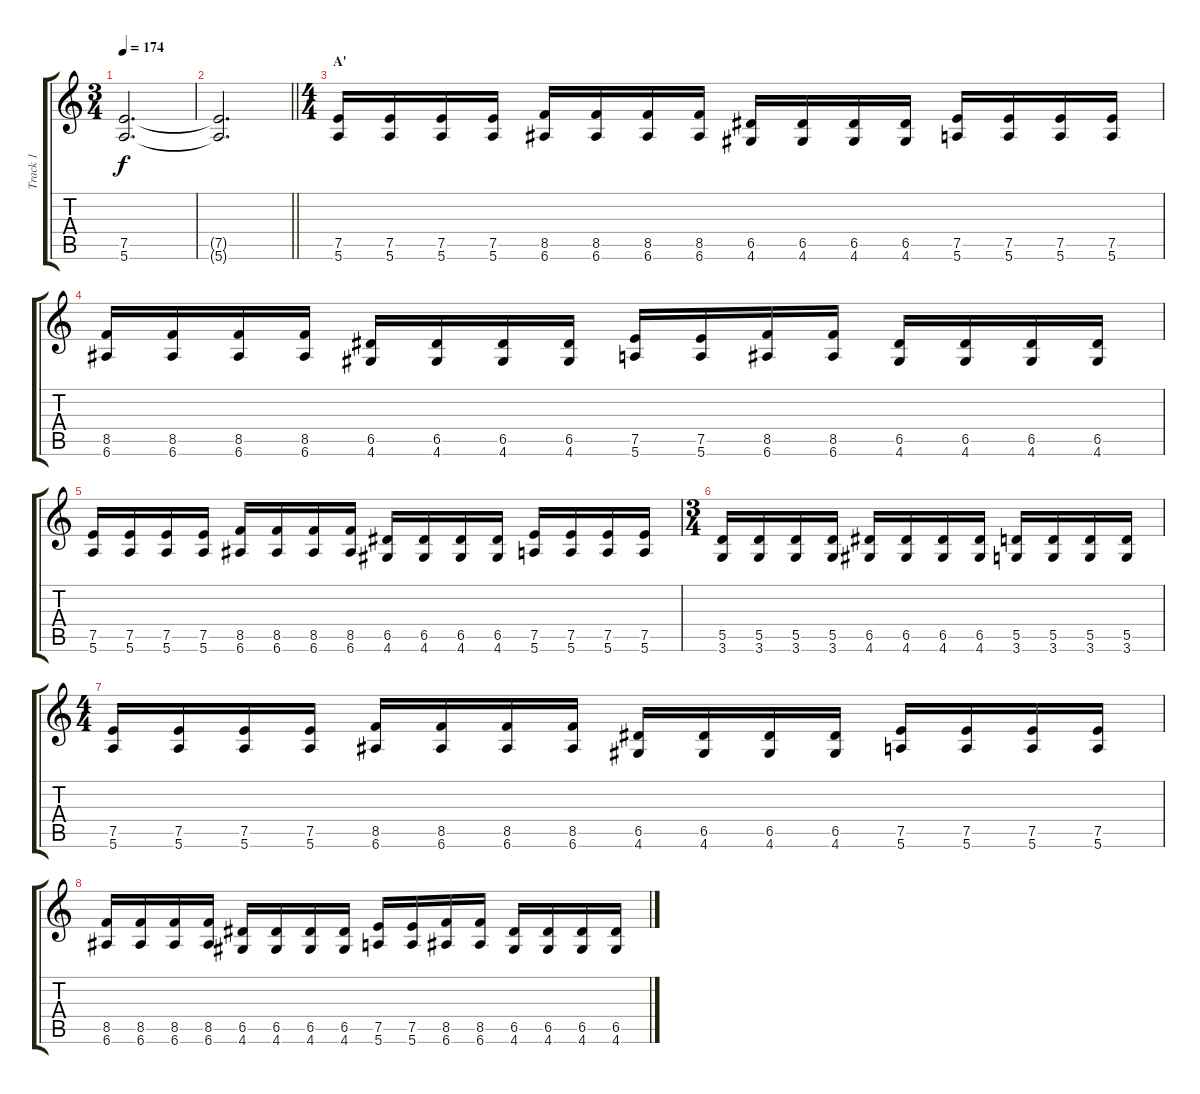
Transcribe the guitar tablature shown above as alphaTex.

\track ("Track 1" "Track 1") {instrument distortionguitar}
\staff {score tabs}
\tuning (E4 B3 G3 D3 A2 E2) {hide}
\ts (3 4)
\tempo 174
\clef g2
\ks c
(7.5 5.6).2{d dy f} |
\barLineRight lightlight
(7.5{t} 5.6{t}).2{d} |
\ts (4 4)
\section ("" "A'")
(7.5 5.6).16 (7.5 5.6).16 (7.5 5.6).16 (7.5 5.6).16 (8.5 6.6).16 (8.5 6.6).16 (8.5 6.6).16 (8.5 6.6).16 (6.5 4.6).16 (6.5 4.6).16 (6.5 4.6).16 (6.5 4.6).16 (7.5 5.6).16 (7.5 5.6).16 (7.5 5.6).16 (7.5 5.6).16 |
(8.5 6.6).16 (8.5 6.6).16 (8.5 6.6).16 (8.5 6.6).16 (6.5 4.6).16 (6.5 4.6).16 (6.5 4.6).16 (6.5 4.6).16 (7.5 5.6).16 (7.5 5.6).16 (8.5 6.6).16 (8.5 6.6).16 (6.5 4.6).16 (6.5 4.6).16 (6.5 4.6).16 (6.5 4.6).16 |
(7.5 5.6).16 (7.5 5.6).16 (7.5 5.6).16 (7.5 5.6).16 (8.5 6.6).16 (8.5 6.6).16 (8.5 6.6).16 (8.5 6.6).16 (6.5 4.6).16 (6.5 4.6).16 (6.5 4.6).16 (6.5 4.6).16 (7.5 5.6).16 (7.5 5.6).16 (7.5 5.6).16 (7.5 5.6).16 |
\ts (3 4)
(5.5 3.6).16 (5.5 3.6).16 (5.5 3.6).16 (5.5 3.6).16 (6.5 4.6).16 (6.5 4.6).16 (6.5 4.6).16 (6.5 4.6).16 (5.5 3.6).16 (5.5 3.6).16 (5.5 3.6).16 (5.5 3.6).16 |
\ts (4 4)
(7.5 5.6).16 (7.5 5.6).16 (7.5 5.6).16 (7.5 5.6).16 (8.5 6.6).16 (8.5 6.6).16 (8.5 6.6).16 (8.5 6.6).16 (6.5 4.6).16 (6.5 4.6).16 (6.5 4.6).16 (6.5 4.6).16 (7.5 5.6).16 (7.5 5.6).16 (7.5 5.6).16 (7.5 5.6).16 |
(8.5 6.6).16 (8.5 6.6).16 (8.5 6.6).16 (8.5 6.6).16 (6.5 4.6).16 (6.5 4.6).16 (6.5 4.6).16 (6.5 4.6).16 (7.5 5.6).16 (7.5 5.6).16 (8.5 6.6).16 (8.5 6.6).16 (6.5 4.6).16 (6.5 4.6).16 (6.5 4.6).16 (6.5 4.6).16
